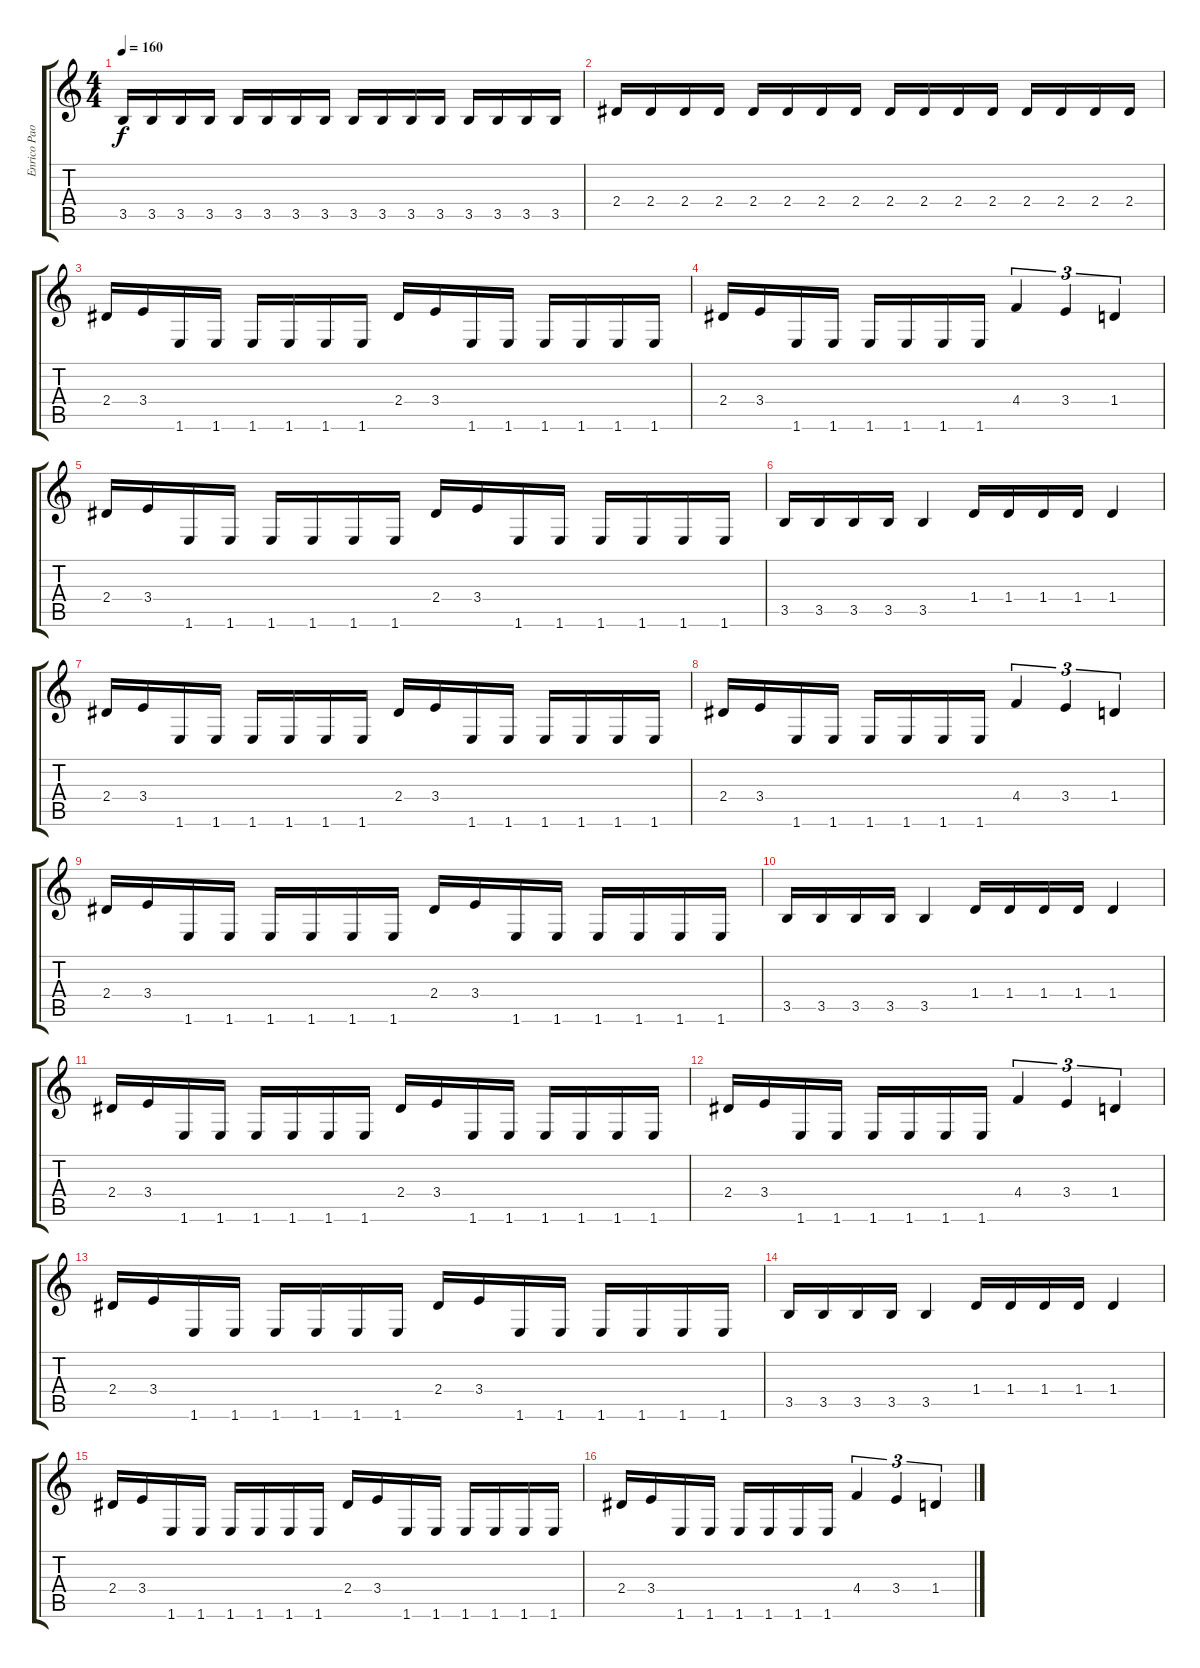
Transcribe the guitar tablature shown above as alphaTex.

\track ("Enrico Paoli" "Enrico Pao") {instrument distortionguitar}
\staff {score tabs}
\tuning (Eb4 Bb3 Gb3 Db3 Ab2 Eb2) {hide}
\ts (4 4)
\tempo 160
\clef g2
\ks c
3.5.16{dy f} 3.5.16 3.5.16 3.5.16 3.5.16 3.5.16 3.5.16 3.5.16 3.5.16 3.5.16 3.5.16 3.5.16 3.5.16 3.5.16 3.5.16 3.5.16 |
2.4.16 2.4.16 2.4.16 2.4.16 2.4.16 2.4.16 2.4.16 2.4.16 2.4.16 2.4.16 2.4.16 2.4.16 2.4.16 2.4.16 2.4.16 2.4.16 |
2.4.16 3.4.16 1.6.16 1.6.16 1.6.16 1.6.16 1.6.16 1.6.16 2.4.16 3.4.16 1.6.16 1.6.16 1.6.16 1.6.16 1.6.16 1.6.16 |
2.4.16 3.4.16 1.6.16 1.6.16 1.6.16 1.6.16 1.6.16 1.6.16 4.4.4{tu (3 2)} 3.4.4{tu (3 2)} 1.4.4{tu (3 2)} |
2.4.16 3.4.16 1.6.16 1.6.16 1.6.16 1.6.16 1.6.16 1.6.16 2.4.16 3.4.16 1.6.16 1.6.16 1.6.16 1.6.16 1.6.16 1.6.16 |
3.5.16 3.5.16 3.5.16 3.5.16 3.5.4 1.4.16 1.4.16 1.4.16 1.4.16 1.4.4 |
2.4.16 3.4.16 1.6.16 1.6.16 1.6.16 1.6.16 1.6.16 1.6.16 2.4.16 3.4.16 1.6.16 1.6.16 1.6.16 1.6.16 1.6.16 1.6.16 |
2.4.16 3.4.16 1.6.16 1.6.16 1.6.16 1.6.16 1.6.16 1.6.16 4.4.4{tu (3 2)} 3.4.4{tu (3 2)} 1.4.4{tu (3 2)} |
2.4.16 3.4.16 1.6.16 1.6.16 1.6.16 1.6.16 1.6.16 1.6.16 2.4.16 3.4.16 1.6.16 1.6.16 1.6.16 1.6.16 1.6.16 1.6.16 |
3.5.16 3.5.16 3.5.16 3.5.16 3.5.4 1.4.16 1.4.16 1.4.16 1.4.16 1.4.4 |
2.4.16 3.4.16 1.6.16 1.6.16 1.6.16 1.6.16 1.6.16 1.6.16 2.4.16 3.4.16 1.6.16 1.6.16 1.6.16 1.6.16 1.6.16 1.6.16 |
2.4.16 3.4.16 1.6.16 1.6.16 1.6.16 1.6.16 1.6.16 1.6.16 4.4.4{tu (3 2)} 3.4.4{tu (3 2)} 1.4.4{tu (3 2)} |
2.4.16 3.4.16 1.6.16 1.6.16 1.6.16 1.6.16 1.6.16 1.6.16 2.4.16 3.4.16 1.6.16 1.6.16 1.6.16 1.6.16 1.6.16 1.6.16 |
3.5.16 3.5.16 3.5.16 3.5.16 3.5.4 1.4.16 1.4.16 1.4.16 1.4.16 1.4.4 |
2.4.16 3.4.16 1.6.16 1.6.16 1.6.16 1.6.16 1.6.16 1.6.16 2.4.16 3.4.16 1.6.16 1.6.16 1.6.16 1.6.16 1.6.16 1.6.16 |
2.4.16 3.4.16 1.6.16 1.6.16 1.6.16 1.6.16 1.6.16 1.6.16 4.4.4{tu (3 2)} 3.4.4{tu (3 2)} 1.4.4{tu (3 2)}
